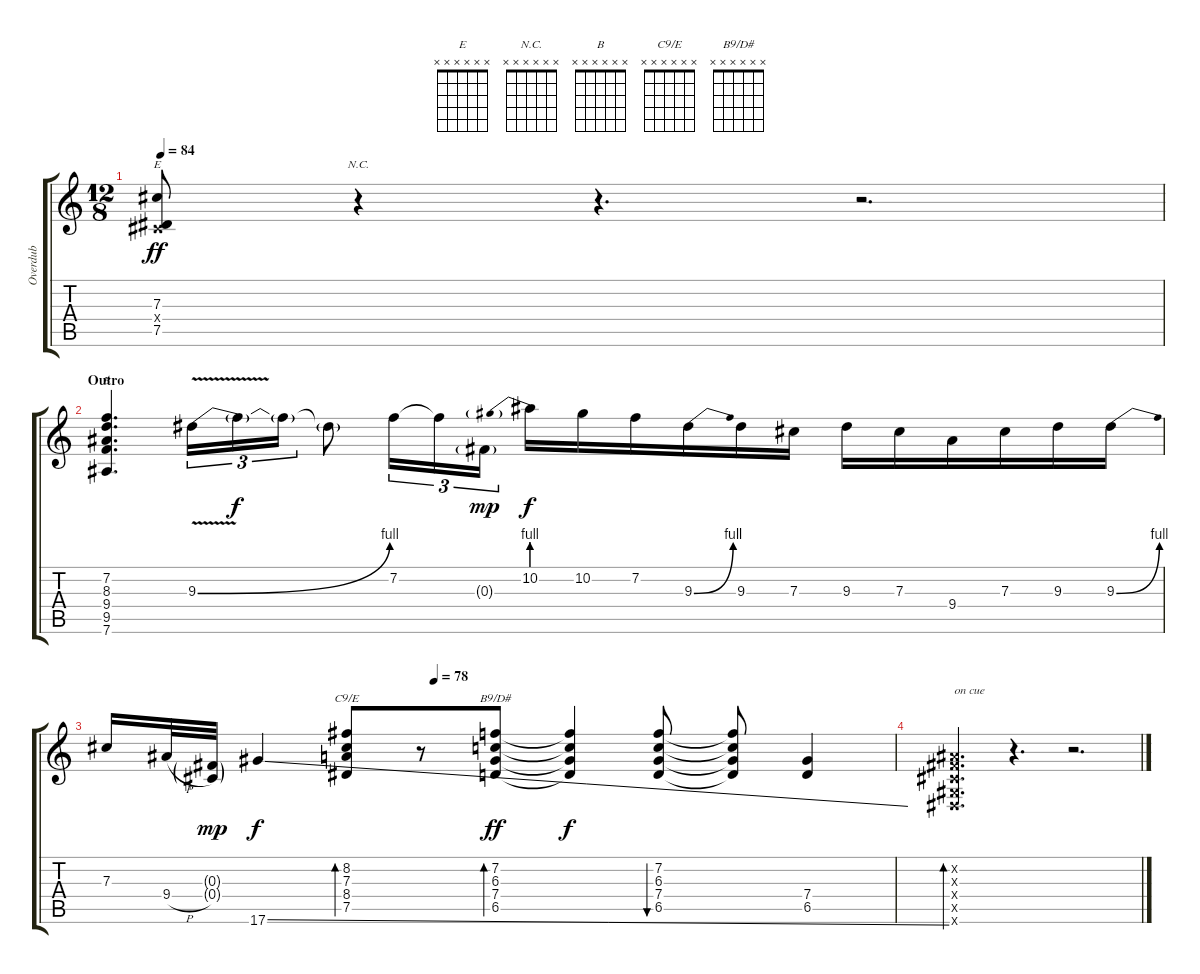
\track ("Overdub" "Overdub") {instrument fretlessbass}
\staff {score tabs}
\tuning (Eb4 Bb3 Gb3 Db3 Ab2 Eb2) {hide}
\chord ("E" x x x x x x)
\chord ("N.C." x x x x x x)
\chord ("B" x x x x x x)
\chord ("C9/E" x x x x x x)
\chord ("B9/D#" x x x x x x)
\ts (12 8)
\tempo 84
\clef g2
\ks c
(7.3 0.4{x} 7.5).8{ch "E" dy ff} r.4{ch "N.C."} r.4{d} r.2{d} |
\section ("" "Outro")
(7.2 8.3 9.4 9.5 7.6).4{d ch "B"} 9.3{be (bend 0 0 60 4) v}.16{tu (3 2)} 9.3{t}.16{tu (3 2) dy f} 9.3{t}.16{tu (3 2)} 9.3{t}.8 7.2.16{tu (3 2)} 7.2{t}.16{tu (3 2)} 0.3{g}.16{tu (3 2) dy mp} 10.2{be (prebend 0 4 60 4)}.16{dy f} 10.2.16 7.2.16 9.3{be (bend 0 0 60 4)}.16 9.3.16 7.3.16 9.3.16 7.3.16 9.4.16 7.3.16 9.3.16 9.3{be (bend 0 0 60 4)}.16 |
\tempo (78 0.4166666666666667)
7.3.16 9.4{h}.32 (0.3{g} 0.4{g}).32{dy mp} 17.6{ss}.4{dy f} (8.2 7.3 8.4 7.5).8{bd 240 ch "C9/E"} r.8 (7.2 6.3 7.4 6.5).8{bd 240 ch "B9/D#" dy ff volume 4} (7.2{t} 6.3{t} 7.4{t} 6.5{t}).4{dy f} (7.2 6.3 7.4 6.5).8{bu 240} (7.2{t} 6.3{t} 7.4{t} 6.5{t}).8 (7.4 6.5).4 |
(0.2{x} 0.3{x} 0.4{x} 0.5{x} 0.6{x}).4{d bd 240 txt "on cue"} r.4{d} r.2{d}
